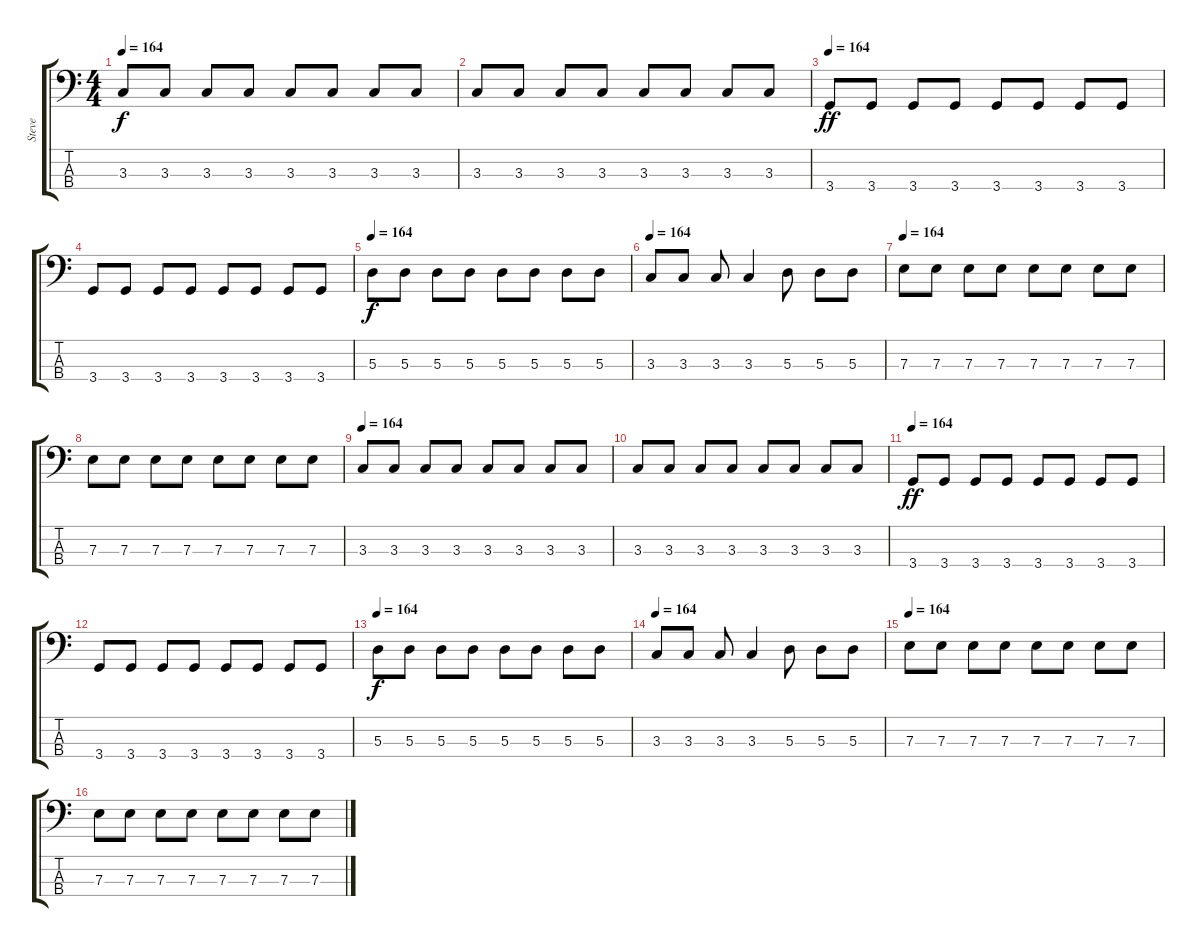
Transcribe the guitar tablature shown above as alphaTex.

\track ("Steve" "Steve") {instrument electricbassfinger}
\staff {score tabs}
\tuning (G2 D2 A1 E1) {hide}
\ts (4 4)
\tempo 164
\clef f4
\ks c
3.3.8{dy f} 3.3.8 3.3.8 3.3.8 3.3.8 3.3.8 3.3.8 3.3.8 |
3.3.8 3.3.8 3.3.8 3.3.8 3.3.8 3.3.8 3.3.8 3.3.8 |
\tempo 164
3.4.8{dy ff} 3.4.8 3.4.8 3.4.8 3.4.8 3.4.8 3.4.8 3.4.8 |
3.4.8 3.4.8 3.4.8 3.4.8 3.4.8 3.4.8 3.4.8 3.4.8 |
\tempo 164
5.3.8{dy f} 5.3.8 5.3.8 5.3.8 5.3.8 5.3.8 5.3.8 5.3.8 |
\tempo 164
3.3.8 3.3.8 3.3.8 3.3.4 5.3.8 5.3.8 5.3.8 |
\tempo 164
7.3.8 7.3.8 7.3.8 7.3.8 7.3.8 7.3.8 7.3.8 7.3.8 |
7.3.8 7.3.8 7.3.8 7.3.8 7.3.8 7.3.8 7.3.8 7.3.8 |
\tempo 164
3.3.8 3.3.8 3.3.8 3.3.8 3.3.8 3.3.8 3.3.8 3.3.8 |
3.3.8 3.3.8 3.3.8 3.3.8 3.3.8 3.3.8 3.3.8 3.3.8 |
\tempo 164
3.4.8{dy ff} 3.4.8 3.4.8 3.4.8 3.4.8 3.4.8 3.4.8 3.4.8 |
3.4.8 3.4.8 3.4.8 3.4.8 3.4.8 3.4.8 3.4.8 3.4.8 |
\tempo 164
5.3.8{dy f} 5.3.8 5.3.8 5.3.8 5.3.8 5.3.8 5.3.8 5.3.8 |
\tempo 164
3.3.8 3.3.8 3.3.8 3.3.4 5.3.8 5.3.8 5.3.8 |
\tempo 164
7.3.8 7.3.8 7.3.8 7.3.8 7.3.8 7.3.8 7.3.8 7.3.8 |
7.3.8 7.3.8 7.3.8 7.3.8 7.3.8 7.3.8 7.3.8 7.3.8
